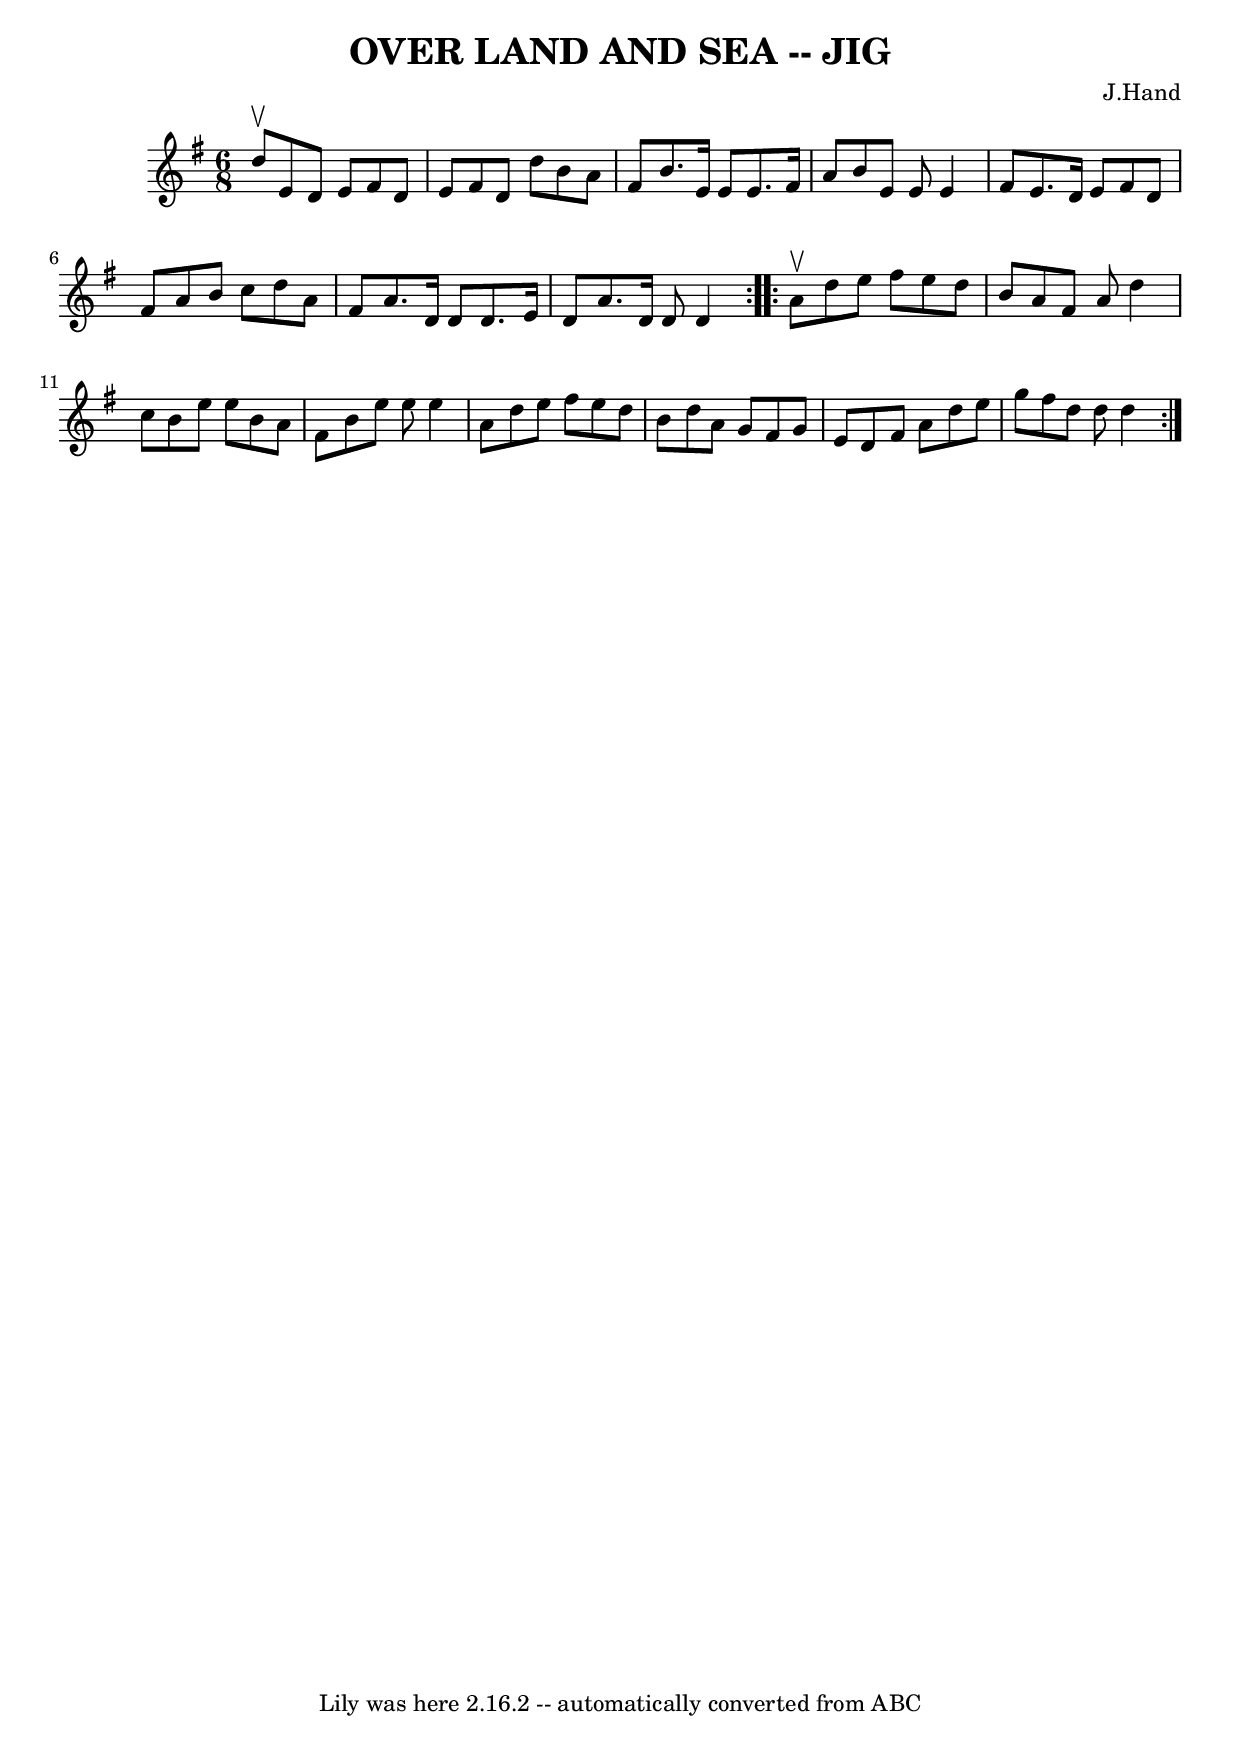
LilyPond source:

\version "2.16.2"
\include "Mammoth.ily"
\header {
  %% book = "Ryan's Mammoth Collection of Fiddle Tunes"
 composer = "J.Hand"
 crossRefNumber = "1"
 footnotes = ""
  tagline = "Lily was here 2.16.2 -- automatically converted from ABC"
  title = "OVER LAND AND SEA -- JIG"

}
voicedefault =  {



  \repeat volta 2 {

    \time 6/8 
    \key d \mixolydian d''8^\upbow        |
 e'8 d'8 e'8 fis'8 d'8 e'8     |
 fis'8 d'8 d''8 b'8 a'8 fis'8  |
 b'8. e'16 e'8 e'8. fis'16 a'8    |
 b'8 e'8 e'8 e'4 fis'8         |
 e'8. d'16 e'8 fis'8 d'8 fis'8     |
 a'8 b'8 c''8 d''8 a'8 fis'8     |
 a'8. d'16 d'8 d'8. e'16 d'8    |
 a'8.    
 d'16 d'8 d'4    
  }     
  \repeat volta 2 { a'8^\upbow        |
 d''8 e''8 fis''8 e''8 d''8 b'8     |
 a'8 fis'8 a'8 d''4 c''8     |
 b'8 e''8 e''8 b'8 a'8 fis'8     |
 b'8 e''8 e''8 e''4 a'8        |
 d''8 e''8 fis''8 e''8 d''8 b'8     |
 d''8 a'8 g'8 fis'8 g'8 e'8     |
 d'8 fis'8 a'8 d''8 e''8 g''8    |
    
 fis''8 d''8 d''8 d''4    
  }   

}

\score{
  <<

    \context Staff="default"
    {
      \voicedefault 
      
    }

  >>
  \layout {
    
  }
  \midi {
  }

}
